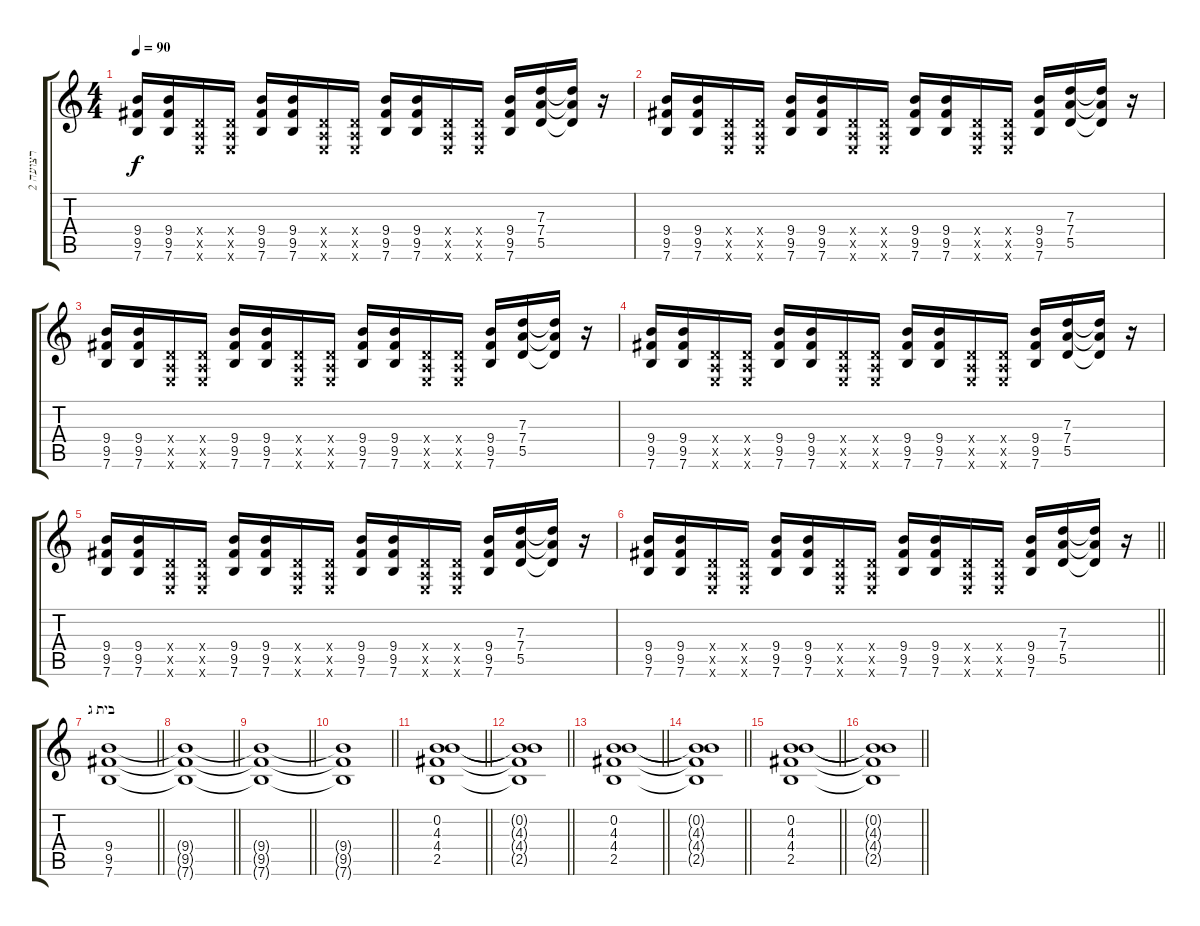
\track ("רצועה 2" "רצועה 2") {instrument distortionguitar}
\staff {score tabs}
\tuning (E4 B3 G3 D3 A2 E2) {hide}
\ts (4 4)
\tempo 90
\clef g2
\ks c
(9.4 9.5 7.6).16{dy f} (9.4 9.5 7.6).16 (0.4{x} 0.5{x} 0.6{x}).16 (0.4{x} 0.5{x} 0.6{x}).16 (9.4 9.5 7.6).16 (9.4 9.5 7.6).16 (0.4{x} 0.5{x} 0.6{x}).16 (0.4{x} 0.5{x} 0.6{x}).16 (9.4 9.5 7.6).16 (9.4 9.5 7.6).16 (0.4{x} 0.5{x} 0.6{x}).16 (0.4{x} 0.5{x} 0.6{x}).16 (9.4 9.5 7.6).16 (7.3 7.4 5.5).16 (7.3{t} 7.4{t} 5.5{t}).16 r.16 |
(9.4 9.5 7.6).16 (9.4 9.5 7.6).16 (0.4{x} 0.5{x} 0.6{x}).16 (0.4{x} 0.5{x} 0.6{x}).16 (9.4 9.5 7.6).16 (9.4 9.5 7.6).16 (0.4{x} 0.5{x} 0.6{x}).16 (0.4{x} 0.5{x} 0.6{x}).16 (9.4 9.5 7.6).16 (9.4 9.5 7.6).16 (0.4{x} 0.5{x} 0.6{x}).16 (0.4{x} 0.5{x} 0.6{x}).16 (9.4 9.5 7.6).16 (7.3 7.4 5.5).16 (7.3{t} 7.4{t} 5.5{t}).16 r.16 |
(9.4 9.5 7.6).16 (9.4 9.5 7.6).16 (0.4{x} 0.5{x} 0.6{x}).16 (0.4{x} 0.5{x} 0.6{x}).16 (9.4 9.5 7.6).16 (9.4 9.5 7.6).16 (0.4{x} 0.5{x} 0.6{x}).16 (0.4{x} 0.5{x} 0.6{x}).16 (9.4 9.5 7.6).16 (9.4 9.5 7.6).16 (0.4{x} 0.5{x} 0.6{x}).16 (0.4{x} 0.5{x} 0.6{x}).16 (9.4 9.5 7.6).16 (7.3 7.4 5.5).16 (7.3{t} 7.4{t} 5.5{t}).16 r.16 |
(9.4 9.5 7.6).16 (9.4 9.5 7.6).16 (0.4{x} 0.5{x} 0.6{x}).16 (0.4{x} 0.5{x} 0.6{x}).16 (9.4 9.5 7.6).16 (9.4 9.5 7.6).16 (0.4{x} 0.5{x} 0.6{x}).16 (0.4{x} 0.5{x} 0.6{x}).16 (9.4 9.5 7.6).16 (9.4 9.5 7.6).16 (0.4{x} 0.5{x} 0.6{x}).16 (0.4{x} 0.5{x} 0.6{x}).16 (9.4 9.5 7.6).16 (7.3 7.4 5.5).16 (7.3{t} 7.4{t} 5.5{t}).16 r.16 |
(9.4 9.5 7.6).16 (9.4 9.5 7.6).16 (0.4{x} 0.5{x} 0.6{x}).16 (0.4{x} 0.5{x} 0.6{x}).16 (9.4 9.5 7.6).16 (9.4 9.5 7.6).16 (0.4{x} 0.5{x} 0.6{x}).16 (0.4{x} 0.5{x} 0.6{x}).16 (9.4 9.5 7.6).16 (9.4 9.5 7.6).16 (0.4{x} 0.5{x} 0.6{x}).16 (0.4{x} 0.5{x} 0.6{x}).16 (9.4 9.5 7.6).16 (7.3 7.4 5.5).16 (7.3{t} 7.4{t} 5.5{t}).16 r.16 |
\barLineRight lightlight
(9.4 9.5 7.6).16 (9.4 9.5 7.6).16 (0.4{x} 0.5{x} 0.6{x}).16 (0.4{x} 0.5{x} 0.6{x}).16 (9.4 9.5 7.6).16 (9.4 9.5 7.6).16 (0.4{x} 0.5{x} 0.6{x}).16 (0.4{x} 0.5{x} 0.6{x}).16 (9.4 9.5 7.6).16 (9.4 9.5 7.6).16 (0.4{x} 0.5{x} 0.6{x}).16 (0.4{x} 0.5{x} 0.6{x}).16 (9.4 9.5 7.6).16 (7.3 7.4 5.5).16 (7.3{t} 7.4{t} 5.5{t}).16 r.16 |
\section ("" "בית ג")
\barLineRight lightlight
(9.4 9.5 7.6).1{volume 0} |
\barLineRight lightlight
(9.4{t} 9.5{t} 7.6{t}).1 |
\barLineRight lightlight
(9.4{t} 9.5{t} 7.6{t}).1 |
\barLineRight lightlight
(9.4{t} 9.5{t} 7.6{t}).1 |
\barLineRight lightlight
(0.2 4.3 4.4 2.5).1{volume 13 instrument electricguitarclean} |
\barLineRight lightlight
(0.2{t} 4.3{t} 4.4{t} 2.5{t}).1 |
\barLineRight lightlight
(0.2 4.3 4.4 2.5).1{volume 13 instrument electricguitarclean} |
\barLineRight lightlight
(0.2{t} 4.3{t} 4.4{t} 2.5{t}).1 |
\barLineRight lightlight
(0.2 4.3 4.4 2.5).1{volume 13 instrument electricguitarclean} |
\barLineRight lightlight
(0.2{t} 4.3{t} 4.4{t} 2.5{t}).1
